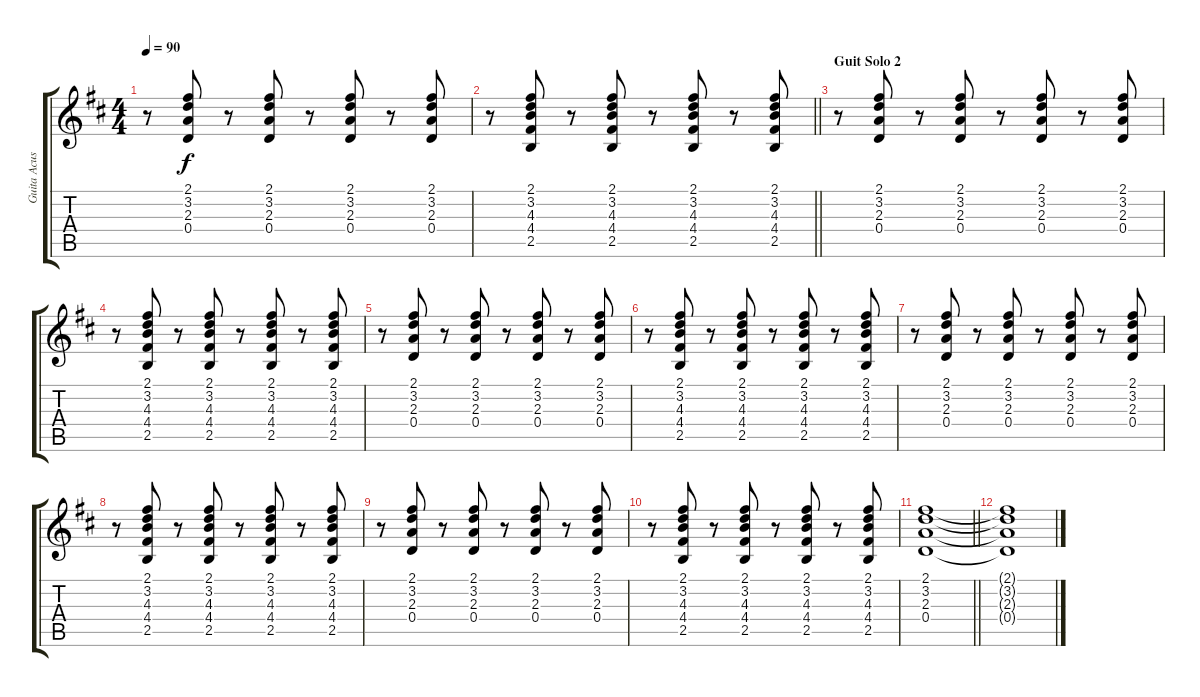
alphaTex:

\track ("Guita Acus" "Guita Acus") {instrument acousticguitarsteel}
\staff {score tabs}
\tuning (E4 B3 G3 D3 A2 E2) {hide}
\ts (4 4)
\tempo 90
\clef g2
\ks d
r.8{dy f} (2.1 3.2 2.3 0.4).8 r.8 (2.1 3.2 2.3 0.4).8 r.8 (2.1 3.2 2.3 0.4).8 r.8 (2.1 3.2 2.3 0.4).8 |
\barLineRight lightlight
r.8 (2.1 3.2 4.3 4.4 2.5).8 r.8 (2.1 3.2 4.3 4.4 2.5).8 r.8 (2.1 3.2 4.3 4.4 2.5).8 r.8 (2.1 3.2 4.3 4.4 2.5).8 |
\section ("" "Guit Solo 2")
r.8 (2.1 3.2 2.3 0.4).8 r.8 (2.1 3.2 2.3 0.4).8 r.8 (2.1 3.2 2.3 0.4).8 r.8 (2.1 3.2 2.3 0.4).8 |
r.8 (2.1 3.2 4.3 4.4 2.5).8 r.8 (2.1 3.2 4.3 4.4 2.5).8 r.8 (2.1 3.2 4.3 4.4 2.5).8 r.8 (2.1 3.2 4.3 4.4 2.5).8 |
r.8 (2.1 3.2 2.3 0.4).8 r.8 (2.1 3.2 2.3 0.4).8 r.8 (2.1 3.2 2.3 0.4).8 r.8 (2.1 3.2 2.3 0.4).8 |
r.8 (2.1 3.2 4.3 4.4 2.5).8 r.8 (2.1 3.2 4.3 4.4 2.5).8 r.8 (2.1 3.2 4.3 4.4 2.5).8 r.8 (2.1 3.2 4.3 4.4 2.5).8 |
r.8 (2.1 3.2 2.3 0.4).8 r.8 (2.1 3.2 2.3 0.4).8 r.8 (2.1 3.2 2.3 0.4).8 r.8 (2.1 3.2 2.3 0.4).8 |
r.8 (2.1 3.2 4.3 4.4 2.5).8 r.8 (2.1 3.2 4.3 4.4 2.5).8 r.8 (2.1 3.2 4.3 4.4 2.5).8 r.8 (2.1 3.2 4.3 4.4 2.5).8 |
r.8 (2.1 3.2 2.3 0.4).8 r.8 (2.1 3.2 2.3 0.4).8 r.8 (2.1 3.2 2.3 0.4).8 r.8 (2.1 3.2 2.3 0.4).8 |
r.8 (2.1 3.2 4.3 4.4 2.5).8 r.8 (2.1 3.2 4.3 4.4 2.5).8 r.8 (2.1 3.2 4.3 4.4 2.5).8 r.8 (2.1 3.2 4.3 4.4 2.5).8 |
\barLineRight lightlight
(2.1 3.2 2.3 0.4).1 |
(2.1{t} 3.2{t} 2.3{t} 0.4{t}).1
